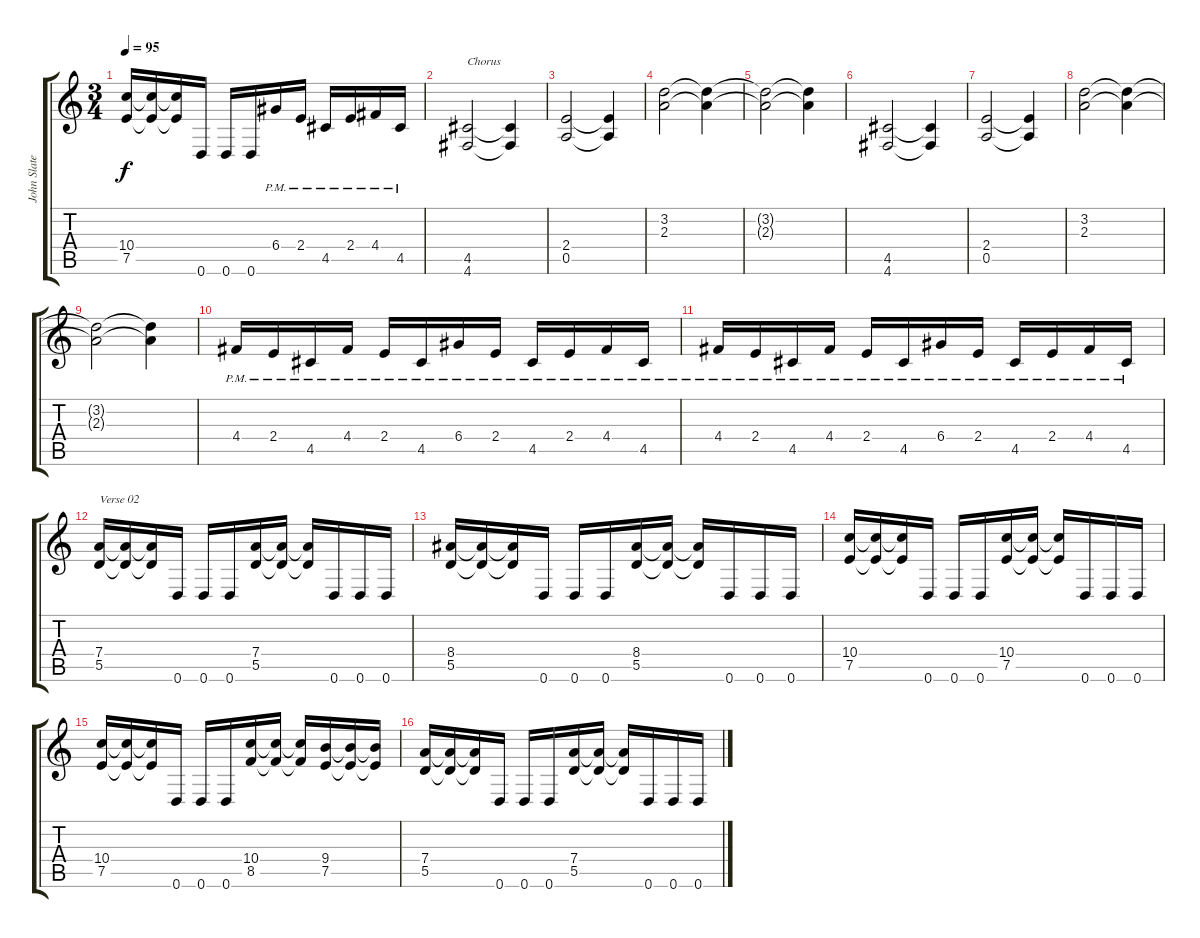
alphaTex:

\track ("John Slater" "John Slate") {instrument electricguitarclean}
\staff {score tabs}
\tuning (E4 B3 G3 D3 A2 D2) {hide}
\ts (3 4)
\tempo 95
\clef g2
\ks c
(10.4 7.5).16{dy f} (10.4{t} 7.5{t}).16 (10.4{t} 7.5{t}).16 0.6.16 0.6.16 0.6.16 6.4{pm}.16 2.4{pm}.16 4.5{pm}.16 2.4{pm}.16 4.4{pm}.16 4.5{pm}.16 |
(4.5 4.6).2{txt "Chorus" instrument distortionguitar} (4.5{t} 4.6{t}).4 |
(2.4 0.5).2 (2.4{t} 0.5{t}).4 |
(3.2 2.3).2 (3.2{t} 2.3{t}).4 |
(3.2{t} 2.3{t}).2 (3.2{t} 2.3{t}).4 |
(4.5 4.6).2{instrument distortionguitar} (4.5{t} 4.6{t}).4 |
(2.4 0.5).2 (2.4{t} 0.5{t}).4 |
(3.2 2.3).2 (3.2{t} 2.3{t}).4 |
(3.2{t} 2.3{t}).2 (3.2{t} 2.3{t}).4 |
4.4{pm}.16{instrument distortionguitar} 2.4{pm}.16 4.5{pm}.16 4.4{pm}.16 2.4{pm}.16 4.5{pm}.16 6.4{pm}.16 2.4{pm}.16 4.5{pm}.16 2.4{pm}.16 4.4{pm}.16 4.5{pm}.16 |
4.4{pm}.16{instrument distortionguitar} 2.4{pm}.16 4.5{pm}.16 4.4{pm}.16 2.4{pm}.16 4.5{pm}.16 6.4{pm}.16 2.4{pm}.16 4.5{pm}.16 2.4{pm}.16 4.4{pm}.16 4.5{pm}.16 |
(7.4 5.5).16{txt "Verse 02" instrument distortionguitar} (7.4{t} 5.5{t}).16 (7.4{t} 5.5{t}).16 0.6.16 0.6.16 0.6.16 (7.4 5.5).16 (7.4{t} 5.5{t}).16 (7.4{t} 5.5{t}).16 0.6.16 0.6.16 0.6.16 |
(8.4 5.5).16 (8.4{t} 5.5{t}).16 (8.4{t} 5.5{t}).16 0.6.16 0.6.16 0.6.16 (8.4 5.5).16 (8.4{t} 5.5{t}).16 (8.4{t} 5.5{t}).16 0.6.16 0.6.16 0.6.16 |
(10.4 7.5).16 (10.4{t} 7.5{t}).16 (10.4{t} 7.5{t}).16 0.6.16 0.6.16 0.6.16 (10.4 7.5).16 (10.4{t} 7.5{t}).16 (10.4{t} 7.5{t}).16 0.6.16 0.6.16 0.6.16 |
(10.4 7.5).16 (10.4{t} 7.5{t}).16 (10.4{t} 7.5{t}).16 0.6.16 0.6.16 0.6.16 (10.4 8.5).16 (10.4{t} 8.5{t}).16 (10.4{t} 8.5{t}).16 (9.4 7.5).16 (9.4{t} 7.5{t}).16 (9.4{t} 7.5{t}).16 |
(7.4 5.5).16 (7.4{t} 5.5{t}).16 (7.4{t} 5.5{t}).16 0.6.16 0.6.16 0.6.16 (7.4 5.5).16 (7.4{t} 5.5{t}).16 (7.4{t} 5.5{t}).16 0.6.16 0.6.16 0.6.16
